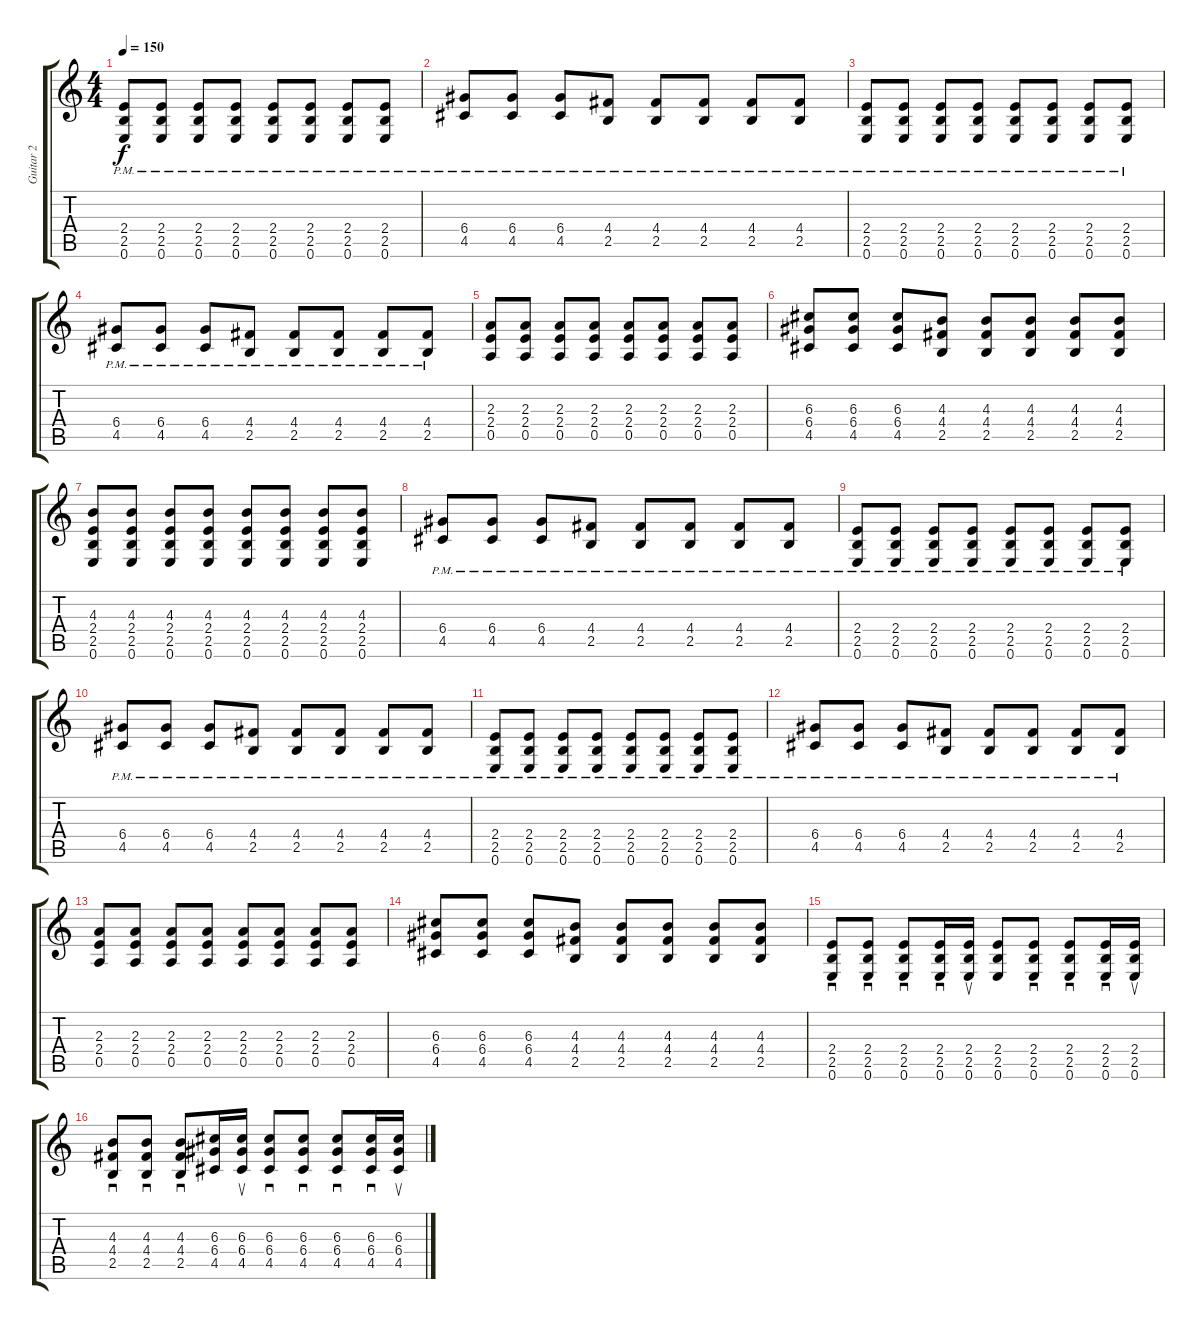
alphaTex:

\track ("Guitar 2" "Guitar 2") {instrument distortionguitar}
\staff {score tabs}
\tuning (E4 B3 G3 D3 A2 E2) {hide}
\ts (4 4)
\tempo 150
\clef g2
\ks c
(2.4 2.5{pm} 0.6).8{dy f} (2.4 2.5{pm} 0.6).8 (2.4 2.5{pm} 0.6).8 (2.4 2.5{pm} 0.6).8 (2.4 2.5{pm} 0.6).8 (2.4 2.5{pm} 0.6).8 (2.4 2.5{pm} 0.6).8 (2.4 2.5{pm} 0.6).8 |
(6.4{pm} 4.5).8 (6.4{pm} 4.5).8 (6.4{pm} 4.5).8 (4.4{pm} 2.5).8 (4.4{pm} 2.5).8 (4.4{pm} 2.5).8 (4.4{pm} 2.5).8 (4.4{pm} 2.5).8 |
(2.4 2.5{pm} 0.6).8 (2.4 2.5{pm} 0.6).8 (2.4 2.5{pm} 0.6).8 (2.4 2.5{pm} 0.6).8 (2.4 2.5{pm} 0.6).8 (2.4 2.5{pm} 0.6).8 (2.4 2.5{pm} 0.6).8 (2.4 2.5{pm} 0.6).8 |
(6.4{pm} 4.5).8 (6.4{pm} 4.5).8 (6.4{pm} 4.5).8 (4.4{pm} 2.5).8 (4.4{pm} 2.5).8 (4.4{pm} 2.5).8 (4.4{pm} 2.5).8 (4.4{pm} 2.5).8 |
(2.3 2.4 0.5).8 (2.3 2.4 0.5).8 (2.3 2.4 0.5).8 (2.3 2.4 0.5).8 (2.3 2.4 0.5).8 (2.3 2.4 0.5).8 (2.3 2.4 0.5).8 (2.3 2.4 0.5).8 |
(6.3 6.4 4.5).8 (6.3 6.4 4.5).8 (6.3 6.4 4.5).8 (4.3 4.4 2.5).8 (4.3 4.4 2.5).8 (4.3 4.4 2.5).8 (4.3 4.4 2.5).8 (4.3 4.4 2.5).8 |
(4.3 2.4 2.5 0.6).8 (4.3 2.4 2.5 0.6).8 (4.3 2.4 2.5 0.6).8 (4.3 2.4 2.5 0.6).8 (4.3 2.4 2.5 0.6).8 (4.3 2.4 2.5 0.6).8 (4.3 2.4 2.5 0.6).8 (4.3 2.4 2.5 0.6).8 |
(6.4{pm} 4.5).8 (6.4{pm} 4.5).8 (6.4{pm} 4.5).8 (4.4{pm} 2.5).8 (4.4{pm} 2.5).8 (4.4{pm} 2.5).8 (4.4{pm} 2.5).8 (4.4{pm} 2.5).8 |
(2.4 2.5{pm} 0.6).8 (2.4 2.5{pm} 0.6).8 (2.4 2.5{pm} 0.6).8 (2.4 2.5{pm} 0.6).8 (2.4 2.5{pm} 0.6).8 (2.4 2.5{pm} 0.6).8 (2.4 2.5{pm} 0.6).8 (2.4 2.5{pm} 0.6).8 |
(6.4{pm} 4.5).8 (6.4{pm} 4.5).8 (6.4{pm} 4.5).8 (4.4{pm} 2.5).8 (4.4{pm} 2.5).8 (4.4{pm} 2.5).8 (4.4{pm} 2.5).8 (4.4{pm} 2.5).8 |
(2.4 2.5{pm} 0.6).8 (2.4 2.5{pm} 0.6).8 (2.4 2.5{pm} 0.6).8 (2.4 2.5{pm} 0.6).8 (2.4 2.5{pm} 0.6).8 (2.4 2.5{pm} 0.6).8 (2.4 2.5{pm} 0.6).8 (2.4 2.5{pm} 0.6).8 |
(6.4{pm} 4.5).8 (6.4{pm} 4.5).8 (6.4{pm} 4.5).8 (4.4{pm} 2.5).8 (4.4{pm} 2.5).8 (4.4{pm} 2.5).8 (4.4{pm} 2.5).8 (4.4{pm} 2.5).8 |
(2.3 2.4 0.5).8 (2.3 2.4 0.5).8 (2.3 2.4 0.5).8 (2.3 2.4 0.5).8 (2.3 2.4 0.5).8 (2.3 2.4 0.5).8 (2.3 2.4 0.5).8 (2.3 2.4 0.5).8 |
(6.3 6.4 4.5).8 (6.3 6.4 4.5).8 (6.3 6.4 4.5).8 (4.3 4.4 2.5).8 (4.3 4.4 2.5).8 (4.3 4.4 2.5).8 (4.3 4.4 2.5).8 (4.3 4.4 2.5).8 |
(2.4 2.5 0.6).8{sd} (2.4 2.5 0.6).8{sd} (2.4 2.5 0.6).8{sd} (2.4 2.5 0.6).16{sd} (2.4 2.5 0.6).16{su} (2.4 2.5 0.6).8 (2.4 2.5 0.6).8{sd} (2.4 2.5 0.6).8{sd} (2.4 2.5 0.6).16{sd} (2.4 2.5 0.6).16{su} |
(4.3 4.4 2.5).8{sd} (4.3 4.4 2.5).8{sd} (4.3 4.4 2.5).8{sd} (6.3 6.4 4.5).16 (6.3 6.4 4.5).16{su} (6.3 6.4 4.5).8{sd} (6.3 6.4 4.5).8{sd} (6.3 6.4 4.5).8{sd} (6.3 6.4 4.5).16{sd} (6.3 6.4 4.5).16{su}
